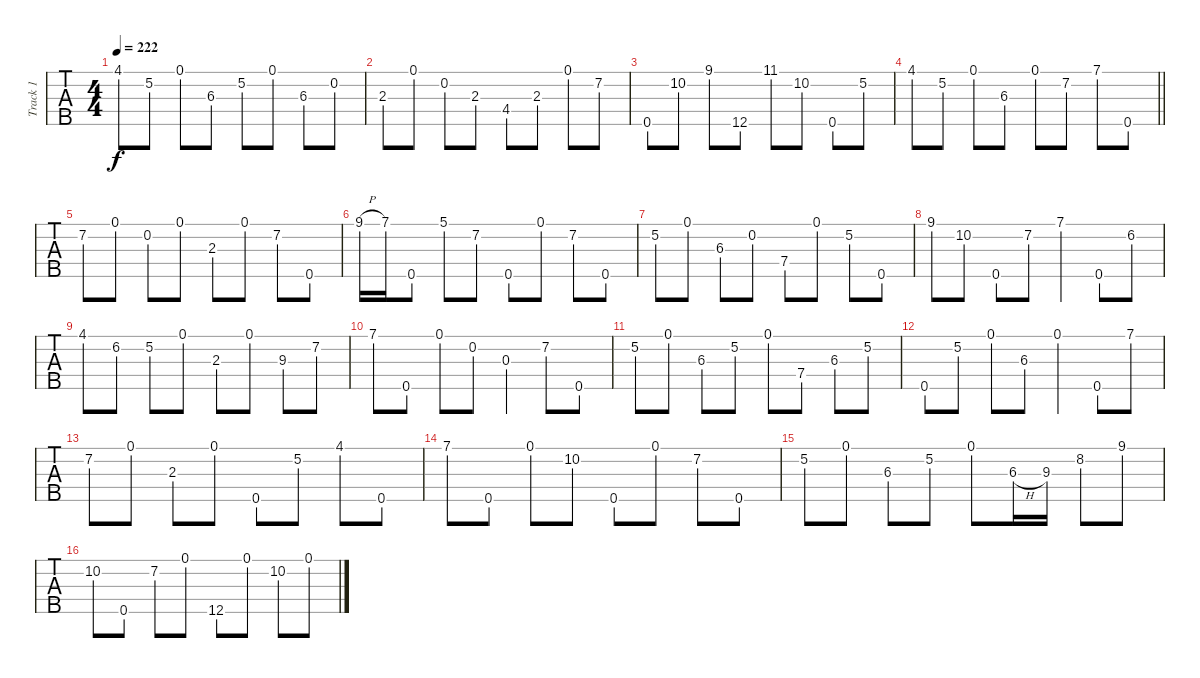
\track ("Track 1" "Track 1") {instrument banjo bank 1}
\staff {tabs}
\tuning (D4 B3 G3 D3 G4) {hide}
\displaytranspose 12
\ts (4 4)
\tempo 222
\clef g2
\ks c
4.1.8{dy f} 5.2.8 0.1.8 6.3.8 5.2.8 0.1.8 6.3.8 0.2.8 |
2.3.8 0.1.8 0.2.8 2.3.8 4.4.8 2.3.8 0.1.8 7.2.8 |
0.5.8 10.2.8 9.1.8 12.5.8 11.1.8 10.2.8 0.5.8 5.2.8 |
\barLineRight lightlight
4.1.8 5.2.8 0.1.8 6.3.8 0.1.8 7.2.8 7.1.8 0.5.8 |
7.2.8 0.1.8 0.2.8 0.1.8 2.3.8 0.1.8 7.2.8 0.5.8 |
9.1{h}.16 7.1.16 0.5.8 5.1.8 7.2.8 0.5.8 0.1.8 7.2.8 0.5.8 |
5.2.8 0.1.8 6.3.8 0.2.8 7.4.8 0.1.8 5.2.8 0.5.8 |
9.1.8 10.2.8 0.5.8 7.2.8 7.1.4 0.5.8 6.2.8 |
4.1.8 6.2.8 5.2.8 0.1.8 2.3.8 0.1.8 9.3.8 7.2.8 |
7.1.8 0.5.8 0.1.8 0.2.8 0.3.4 7.2.8 0.5.8 |
5.2.8 0.1.8 6.3.8 5.2.8 0.1.8 7.4.8 6.3.8 5.2.8 |
0.5.8 5.2.8 0.1.8 6.3.8 0.1.4 0.5.8 7.1.8 |
7.2.8 0.1.8 2.3.8 0.1.8 0.5.8 5.2.8 4.1.8 0.5.8 |
7.1.8 0.5.8 0.1.8 10.2.8 0.5.8 0.1.8 7.2.8 0.5.8 |
5.2.8 0.1.8 6.3.8 5.2.8 0.1.8 6.3{h}.16 9.3.16 8.2.8 9.1.8 |
10.2.8 0.5.8 7.2.8 0.1.8 12.5.8 0.1.8 10.2.8 0.1.8
